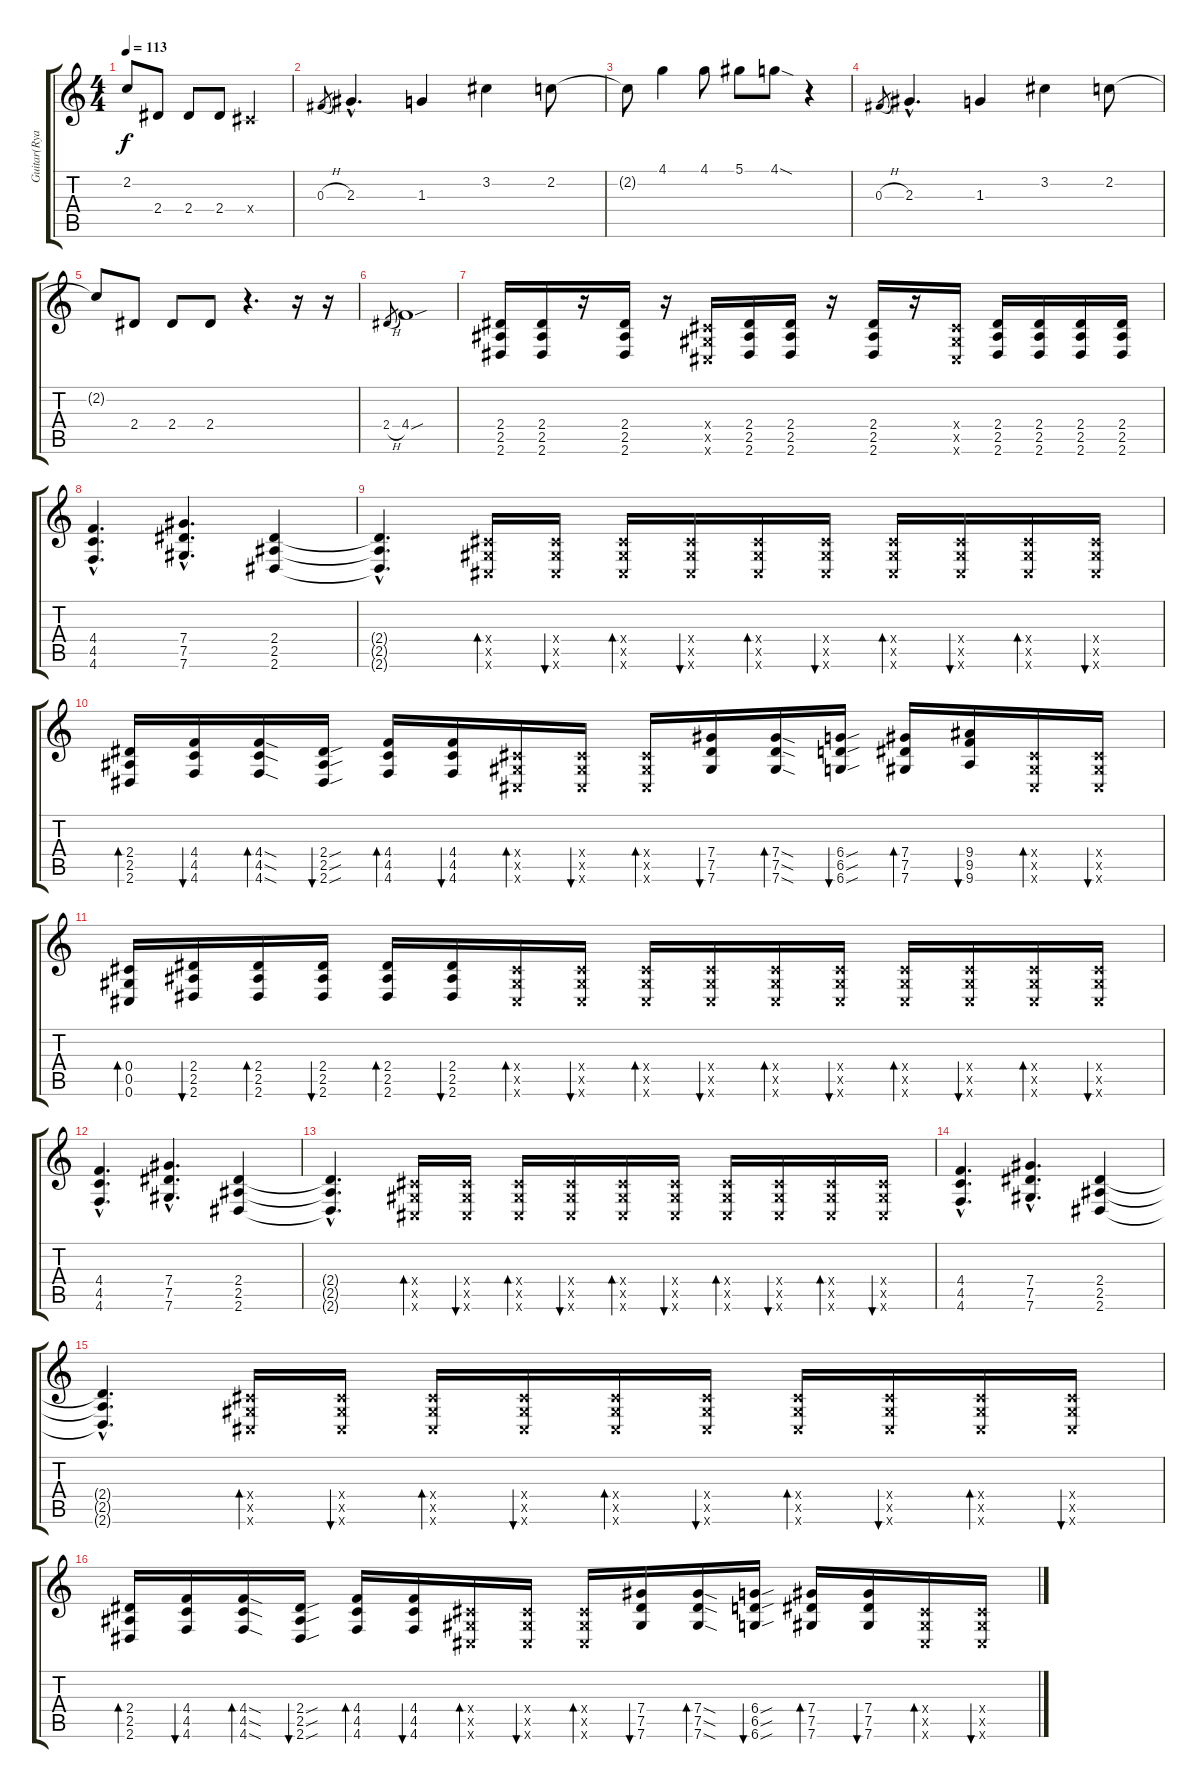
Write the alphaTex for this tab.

\track ("Guitar(Ryan Peake)" "Guitar(Rya") {instrument distortionguitar}
\staff {score tabs}
\tuning (Eb4 Bb3 Gb3 Db3 Ab2 Db2) {hide}
\ts (4 4)
\tempo 113
\clef g2
\ks c
2.2{t}.8{dy f} 2.4.8 2.4.8 2.4.8 0.4{x}.2 |
0.3{h}.8{gr} 2.3{hac}.4{d instrument overdrivenguitar} 1.3.4 3.2.4 2.2.8 |
2.2{t}.8 4.1.4 4.1.8 5.1.8 4.1{sod}.8 r.4 |
0.3{h}.8{gr} 2.3{hac}.4{d instrument overdrivenguitar} 1.3.4 3.2.4 2.2.8 |
2.2{t}.8 2.4.8 2.4.8 2.4.8 r.4{d} r.16 r.16 |
2.4{h}.8{gr} 4.4{sou}.1{instrument overdrivenguitar} |
(2.4 2.5 2.6).16{instrument distortionguitar} (2.4 2.5 2.6).16 r.16 (2.4 2.5 2.6).16 r.16 (0.4{x} 0.5{x} 0.6{x}).16 (2.4 2.5 2.6).16 (2.4 2.5 2.6).16 r.16 (2.4 2.5 2.6).16 r.16 (0.4{x} 0.5{x} 0.6{x}).16 (2.4 2.5 2.6).16 (2.4 2.5 2.6).16 (2.4 2.5 2.6).16 (2.4 2.5 2.6).16 |
(4.4{hac} 4.5{hac} 4.6{hac}).4{d} (7.4{hac} 7.5{hac} 7.6{hac}).4{d} (2.4 2.5 2.6).4 |
(2.4{hac t} 2.5{hac t} 2.6{hac t}).4{d} (0.4{x} 0.5{x} 0.6{x}).16{bd 30} (0.4{x} 0.5{x} 0.6{x}).16{bu 30} (0.4{x} 0.5{x} 0.6{x}).16{bd 30} (0.4{x} 0.5{x} 0.6{x}).16{bu 30} (0.4{x} 0.5{x} 0.6{x}).16{bd 30} (0.4{x} 0.5{x} 0.6{x}).16{bu 30} (0.4{x} 0.5{x} 0.6{x}).16{bd 30} (0.4{x} 0.5{x} 0.6{x}).16{bu 30} (0.4{x} 0.5{x} 0.6{x}).16{bd 30} (0.4{x} 0.5{x} 0.6{x}).16{bu 30} |
(2.4 2.5 2.6).16{bd 30} (4.4 4.5 4.6).16{bu 30} (4.4{sod} 4.5{sod} 4.6{sod}).16{bd 30} (2.4{sou} 2.5{sou} 2.6{sou}).16{bu 30} (4.4 4.5 4.6).16{bd 30} (4.4 4.5 4.6).16{bu 30} (0.4{x} 0.5{x} 0.6{x}).16{bd 30} (0.4{x} 0.5{x} 0.6{x}).16{bu 30} (0.4{x} 0.5{x} 0.6{x}).16{bd 30} (7.4 7.5 7.6).16{bu 30} (7.4{sod} 7.5{sod} 7.6{sod}).16{bd 30} (6.4{sou} 6.5{sou} 6.6{sou}).16{bu 30} (7.4 7.5 7.6).16{bd 30} (9.4 9.5 9.6).16{bu 30} (0.4{x} 0.5{x} 0.6{x}).16{bd 30} (0.4{x} 0.5{x} 0.6{x}).16{bu 30} |
(0.4 0.5 0.6).16{bd 30} (2.4 2.5 2.6).16{bu 30} (2.4 2.5 2.6).16{bd 30} (2.4 2.5 2.6).16{bu 30} (2.4 2.5 2.6).16{bd 30} (2.4 2.5 2.6).16{bu 30} (0.4{x} 0.5{x} 0.6{x}).16{bd 30} (0.4{x} 0.5{x} 0.6{x}).16{bu 30} (0.4{x} 0.5{x} 0.6{x}).16{bd 30} (0.4{x} 0.5{x} 0.6{x}).16{bu 30} (0.4{x} 0.5{x} 0.6{x}).16{bd 30} (0.4{x} 0.5{x} 0.6{x}).16{bu 30} (0.4{x} 0.5{x} 0.6{x}).16{bd 30} (0.4{x} 0.5{x} 0.6{x}).16{bu 30} (0.4{x} 0.5{x} 0.6{x}).16{bd 30} (0.4{x} 0.5{x} 0.6{x}).16{bu 30} |
(4.4{hac} 4.5{hac} 4.6{hac}).4{d} (7.4{hac} 7.5{hac} 7.6{hac}).4{d} (2.4 2.5 2.6).4 |
(2.4{hac t} 2.5{hac t} 2.6{hac t}).4{d} (0.4{x} 0.5{x} 0.6{x}).16{bd 30} (0.4{x} 0.5{x} 0.6{x}).16{bu 30} (0.4{x} 0.5{x} 0.6{x}).16{bd 30} (0.4{x} 0.5{x} 0.6{x}).16{bu 30} (0.4{x} 0.5{x} 0.6{x}).16{bd 30} (0.4{x} 0.5{x} 0.6{x}).16{bu 30} (0.4{x} 0.5{x} 0.6{x}).16{bd 30} (0.4{x} 0.5{x} 0.6{x}).16{bu 30} (0.4{x} 0.5{x} 0.6{x}).16{bd 30} (0.4{x} 0.5{x} 0.6{x}).16{bu 30} |
(4.4{hac} 4.5{hac} 4.6{hac}).4{d} (7.4{hac} 7.5{hac} 7.6{hac}).4{d} (2.4 2.5 2.6).4 |
(2.4{hac t} 2.5{hac t} 2.6{hac t}).4{d} (0.4{x} 0.5{x} 0.6{x}).16{bd 30} (0.4{x} 0.5{x} 0.6{x}).16{bu 30} (0.4{x} 0.5{x} 0.6{x}).16{bd 30} (0.4{x} 0.5{x} 0.6{x}).16{bu 30} (0.4{x} 0.5{x} 0.6{x}).16{bd 30} (0.4{x} 0.5{x} 0.6{x}).16{bu 30} (0.4{x} 0.5{x} 0.6{x}).16{bd 30} (0.4{x} 0.5{x} 0.6{x}).16{bu 30} (0.4{x} 0.5{x} 0.6{x}).16{bd 30} (0.4{x} 0.5{x} 0.6{x}).16{bu 30} |
(2.4 2.5 2.6).16{bd 30} (4.4 4.5 4.6).16{bu 30} (4.4{sod} 4.5{sod} 4.6{sod}).16{bd 30} (2.4{sou} 2.5{sou} 2.6{sou}).16{bu 30} (4.4 4.5 4.6).16{bd 30} (4.4 4.5 4.6).16{bu 30} (0.4{x} 0.5{x} 0.6{x}).16{bd 30} (0.4{x} 0.5{x} 0.6{x}).16{bu 30} (0.4{x} 0.5{x} 0.6{x}).16{bd 30} (7.4 7.5 7.6).16{bu 30} (7.4{sod} 7.5{sod} 7.6{sod}).16{bd 30} (6.4{sou} 6.5{sou} 6.6{sou}).16{bu 30} (7.4 7.5 7.6).16{bd 30} (7.4 7.5 7.6).16{bu 30} (0.4{x} 0.5{x} 0.6{x}).16{bd 30} (0.4{x} 0.5{x} 0.6{x}).16{bu 30}
